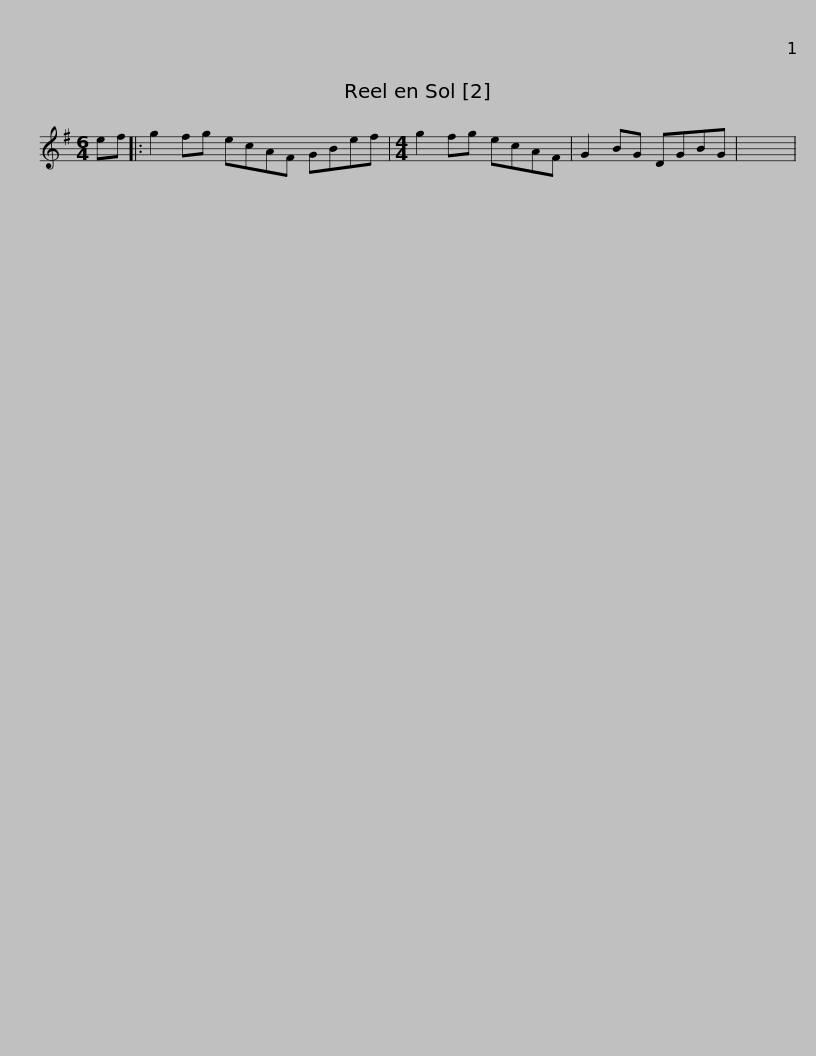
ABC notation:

X:1
L:1/8
M:6/4
I:linebreak $
K:G
V:1 treble
V:1
 ef |: g2 fg ecAF GBef |[M:4/4] g2 fg ecAF | G2 BG DGBG | x8 | %5
